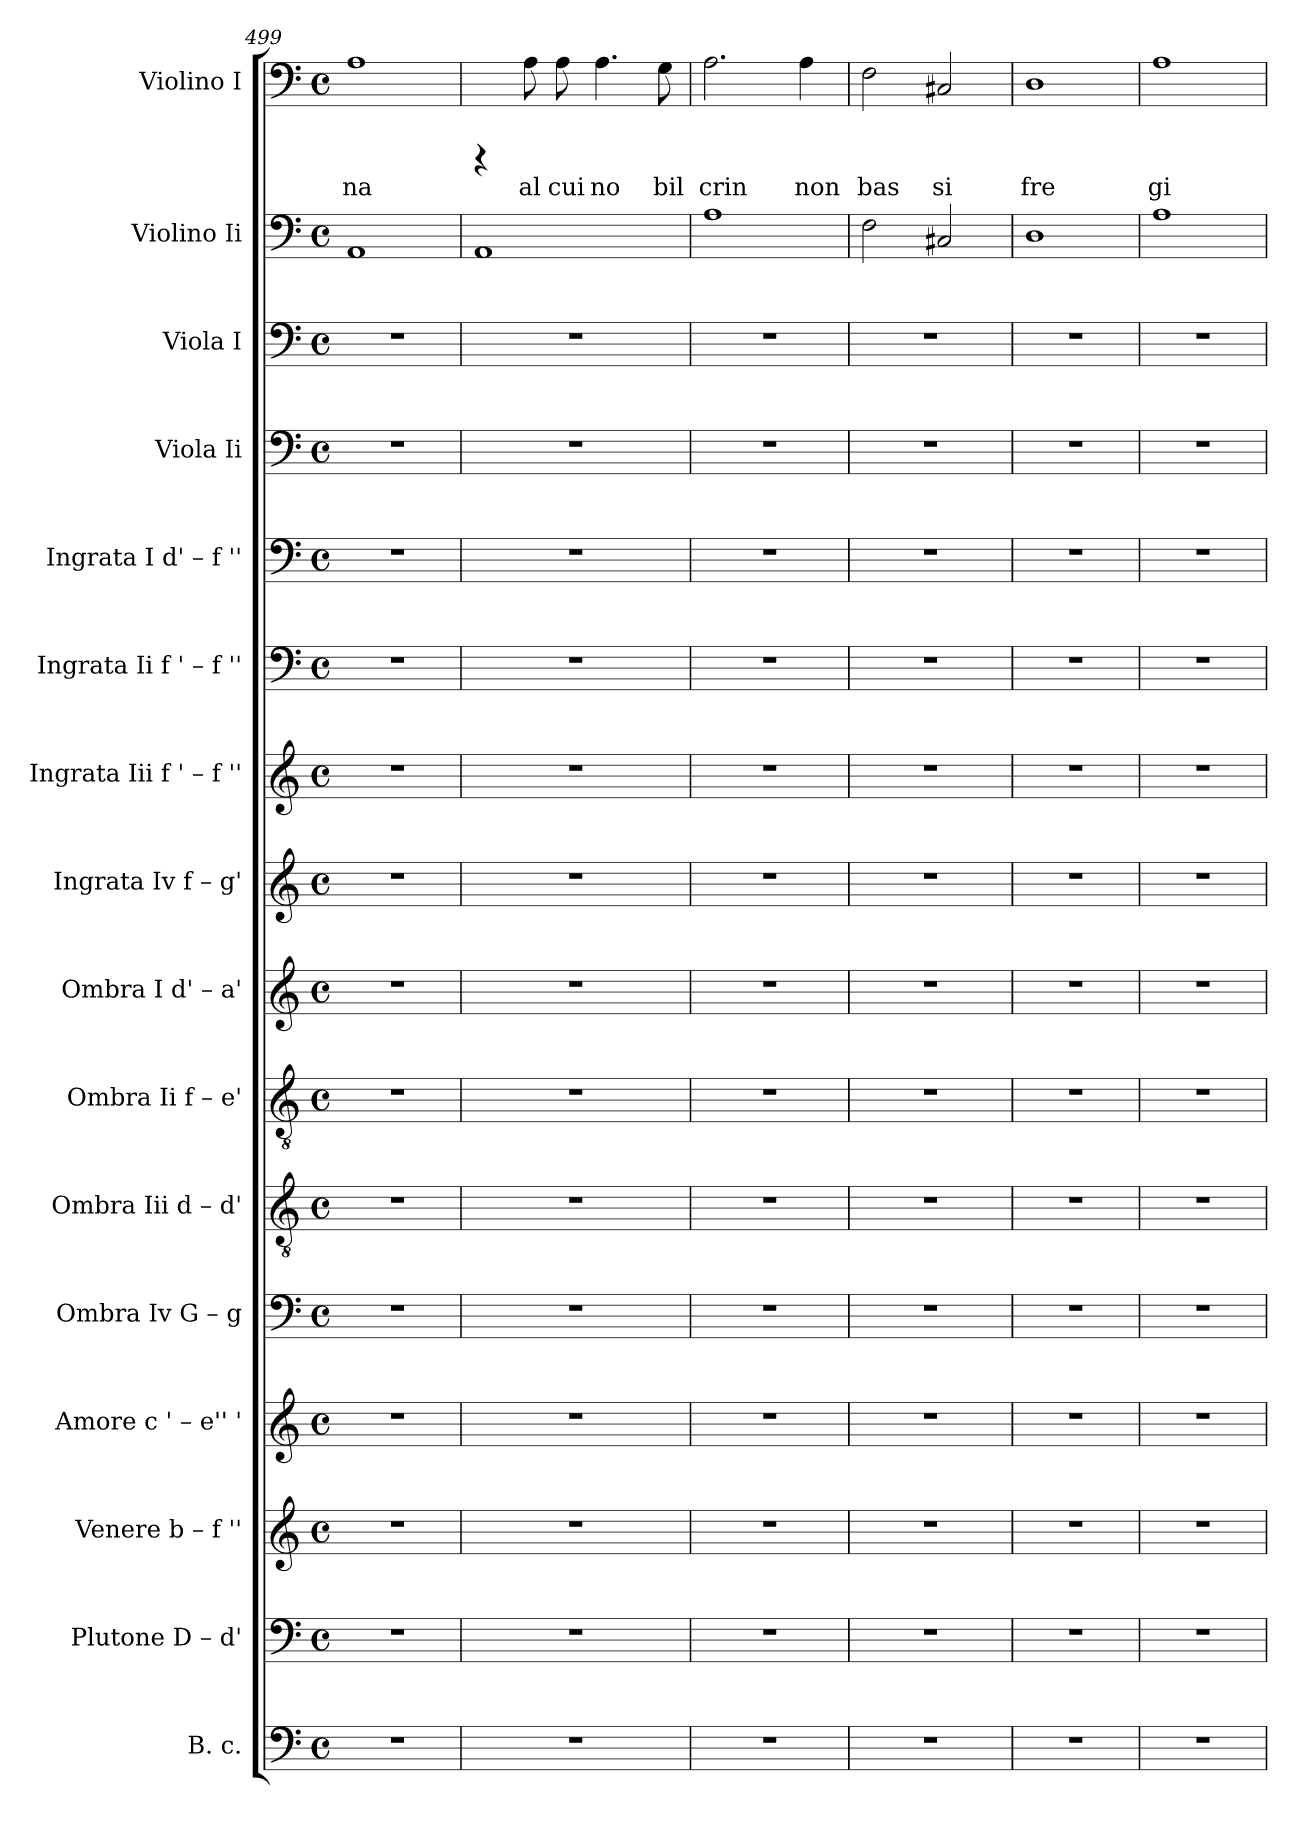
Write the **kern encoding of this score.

**kern	**kern	**kern	**kern	**kern	**kern	**kern	**kern	**kern	**kern	**kern	**kern	**kern	**kern	**kern	**kern	**text
*part16	*part15	*part14	*part13	*part12	*part11	*part10	*part9	*part8	*part7	*part6	*part5	*part4	*part3	*part2	*part1	*part1
*staff16	*staff15	*staff14	*staff13	*staff12	*staff11	*staff10	*staff9	*staff8	*staff7	*staff6	*staff5	*staff4	*staff3	*staff2	*staff1	*staff1
*I"B. c.	*I"Plutone  D – d'	*I"Venere  b – f ''	*I"Amore  c ' – e''  '	*I"Ombra Iv  G – g	*I"Ombra Iii  d – d'	*I"Ombra Ii  f – e'	*I"Ombra I  d' – a'	*I"Ingrata Iv  f – g'	*I"Ingrata Iii  f ' – f ''	*I"Ingrata Ii  f ' – f ''	*I"Ingrata I  d' – f ''	*I"Viola Ii	*I"Viola I	*I"Violino Ii	*I"Violino I	*
*clefF4	*clefF4	*clefG2	*clefG2	*clefF4	*clefGv2	*clefGv2	*clefG2	*clefG2	*clefG2	*clefF4	*clefF4	*clefF4	*clefF4	*clefF4	*clefF4	*
*k[]	*k[]	*k[]	*k[]	*k[]	*k[]	*k[]	*k[]	*k[]	*k[]	*k[]	*k[]	*k[]	*k[]	*k[]	*k[]	*
*C:	*C:	*C:	*C:	*C:	*C:	*C:	*C:	*C:	*C:	*C:	*C:	*C:	*C:	*C:	*C:	*
*M4/4	*M4/4	*M4/4	*M4/4	*M4/4	*M4/4	*M4/4	*M4/4	*M4/4	*M4/4	*M4/4	*M4/4	*M4/4	*M4/4	*M4/4	*M4/4	*
*met(c)	*met(c)	*met(c)	*met(c)	*met(c)	*met(c)	*met(c)	*met(c)	*met(c)	*met(c)	*met(c)	*met(c)	*met(c)	*met(c)	*met(c)	*met(c)	*
=499	=499	=499	=499	=499	=499	=499	=499	=499	=499	=499	=499	=499	=499	=499	=499	=499
!	!	!	!	!	!	!	!	!	!	!	!	!	!	!	!	!LO:LY:b:cj
1r	1r	1r	1r	1r	1r	1r	1r	1r	1r	1r	1r	1r	1r	1AA	1A	na
=500	=500	=500	=500	=500	=500	=500	=500	=500	=500	=500	=500	=500	=500	=500	=500	=500
1r	1r	1r	1r	1r	1r	1r	1r	1r	1r	1r	1r	1r	1r	1AA	4rCCC	.
!	!	!	!	!	!	!	!	!	!	!	!	!	!	!	!	!LO:LY:b:cj
.	.	.	.	.	.	.	.	.	.	.	.	.	.	.	8A\	al
!	!	!	!	!	!	!	!	!	!	!	!	!	!	!	!	!LO:LY:b:cj
.	.	.	.	.	.	.	.	.	.	.	.	.	.	.	8A\	cui
!	!	!	!	!	!	!	!	!	!	!	!	!	!	!	!	!LO:LY:b:cj
.	.	.	.	.	.	.	.	.	.	.	.	.	.	.	4.A\	no
!	!	!	!	!	!	!	!	!	!	!	!	!	!	!	!	!LO:LY:b:cj
.	.	.	.	.	.	.	.	.	.	.	.	.	.	.	8G\	bil
=501	=501	=501	=501	=501	=501	=501	=501	=501	=501	=501	=501	=501	=501	=501	=501	=501
!	!	!	!	!	!	!	!	!	!	!	!	!	!	!	!	!LO:LY:b:cj
1r	1r	1r	1r	1r	1r	1r	1r	1r	1r	1r	1r	1r	1r	1A	2.A\	crin
!	!	!	!	!	!	!	!	!	!	!	!	!	!	!	!	!LO:LY:b:cj
.	.	.	.	.	.	.	.	.	.	.	.	.	.	.	4A\	non
=502	=502	=502	=502	=502	=502	=502	=502	=502	=502	=502	=502	=502	=502	=502	=502	=502
!	!	!	!	!	!	!	!	!	!	!	!	!	!	!	!	!LO:LY:b:cj
1r	1r	1r	1r	1r	1r	1r	1r	1r	1r	1r	1r	1r	1r	2F\	2F\	bas
!	!	!	!	!	!	!	!	!	!	!	!	!	!	!	!	!LO:LY:b:cj
.	.	.	.	.	.	.	.	.	.	.	.	.	.	2C#X/	2C#X/	si
=503	=503	=503	=503	=503	=503	=503	=503	=503	=503	=503	=503	=503	=503	=503	=503	=503
!	!	!	!	!	!	!	!	!	!	!	!	!	!	!	!	!LO:LY:b:cj
1r	1r	1r	1r	1r	1r	1r	1r	1r	1r	1r	1r	1r	1r	1D	1D	fre
=504	=504	=504	=504	=504	=504	=504	=504	=504	=504	=504	=504	=504	=504	=504	=504	=504
!	!	!	!	!	!	!	!	!	!	!	!	!	!	!	!	!LO:LY:b:cj
1r	1r	1r	1r	1r	1r	1r	1r	1r	1r	1r	1r	1r	1r	1A	1A	gi
=	=	=	=	=	=	=	=	=	=	=	=	=	=	=	=	=
*-	*-	*-	*-	*-	*-	*-	*-	*-	*-	*-	*-	*-	*-	*-	*-	*-
